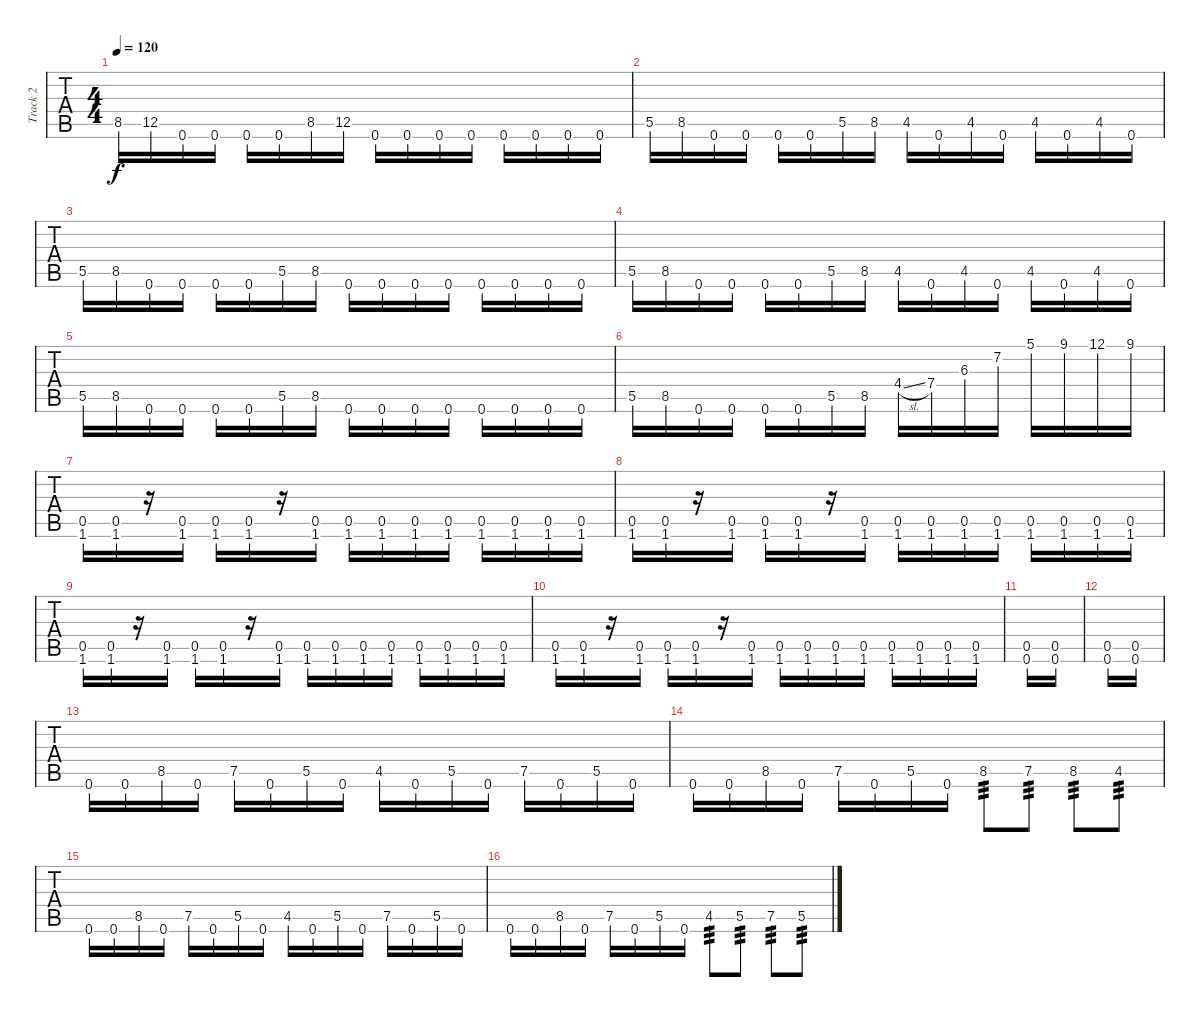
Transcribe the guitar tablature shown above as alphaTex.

\track ("Track 2" "Track 2") {instrument distortionguitar bank 255}
\staff {tabs}
\tuning (D4 A3 F3 C3 G2 C2) {hide}
\ts (4 4)
\tempo 120
\clef g2
\ks c
8.5.16{dy f} 12.5.16 0.6.16 0.6.16 0.6.16 0.6.16 8.5.16 12.5.16 0.6.16 0.6.16 0.6.16 0.6.16 0.6.16 0.6.16 0.6.16 0.6.16 |
5.5.16 8.5.16 0.6.16 0.6.16 0.6.16 0.6.16 5.5.16 8.5.16 4.5.16 0.6.16 4.5.16 0.6.16 4.5.16 0.6.16 4.5.16 0.6.16 |
5.5.16 8.5.16 0.6.16 0.6.16 0.6.16 0.6.16 5.5.16 8.5.16 0.6.16 0.6.16 0.6.16 0.6.16 0.6.16 0.6.16 0.6.16 0.6.16 |
5.5.16 8.5.16 0.6.16 0.6.16 0.6.16 0.6.16 5.5.16 8.5.16 4.5.16 0.6.16 4.5.16 0.6.16 4.5.16 0.6.16 4.5.16 0.6.16 |
5.5.16 8.5.16 0.6.16 0.6.16 0.6.16 0.6.16 5.5.16 8.5.16 0.6.16 0.6.16 0.6.16 0.6.16 0.6.16 0.6.16 0.6.16 0.6.16 |
5.5.16 8.5.16 0.6.16 0.6.16 0.6.16 0.6.16 5.5.16 8.5.16 4.4{sl}.16 7.4.16 6.3.16 7.2.16 5.1.16 9.1.16 12.1.16 9.1.16 |
(0.5 1.6).16 (0.5 1.6).16 r.16 (0.5 1.6).16 (0.5 1.6).16 (0.5 1.6).16 r.16 (0.5 1.6).16 (0.5 1.6).16 (0.5 1.6).16 (0.5 1.6).16 (0.5 1.6).16 (0.5 1.6).16 (0.5 1.6).16 (0.5 1.6).16 (0.5 1.6).16 |
(0.5 1.6).16 (0.5 1.6).16 r.16 (0.5 1.6).16 (0.5 1.6).16 (0.5 1.6).16 r.16 (0.5 1.6).16 (0.5 1.6).16 (0.5 1.6).16 (0.5 1.6).16 (0.5 1.6).16 (0.5 1.6).16 (0.5 1.6).16 (0.5 1.6).16 (0.5 1.6).16 |
(0.5 1.6).16 (0.5 1.6).16 r.16 (0.5 1.6).16 (0.5 1.6).16 (0.5 1.6).16 r.16 (0.5 1.6).16 (0.5 1.6).16 (0.5 1.6).16 (0.5 1.6).16 (0.5 1.6).16 (0.5 1.6).16 (0.5 1.6).16 (0.5 1.6).16 (0.5 1.6).16 |
(0.5 1.6).16 (0.5 1.6).16 r.16 (0.5 1.6).16 (0.5 1.6).16 (0.5 1.6).16 r.16 (0.5 1.6).16 (0.5 1.6).16 (0.5 1.6).16 (0.5 1.6).16 (0.5 1.6).16 (0.5 1.6).16 (0.5 1.6).16 (0.5 1.6).16 (0.5 1.6).16 |
(0.5 0.6).16 (0.5 0.6).16 |
(0.5 0.6).16 (0.5 0.6).16 |
0.6.16 0.6.16 8.5.16 0.6.16 7.5.16 0.6.16 5.5.16 0.6.16 4.5.16 0.6.16 5.5.16 0.6.16 7.5.16 0.6.16 5.5.16 0.6.16 |
0.6.16 0.6.16 8.5.16 0.6.16 7.5.16 0.6.16 5.5.16 0.6.16 8.5.8{tp 3} 7.5.8{tp 3} 8.5.8{tp 3} 4.5.8{tp 3} |
0.6.16 0.6.16 8.5.16 0.6.16 7.5.16 0.6.16 5.5.16 0.6.16 4.5.16 0.6.16 5.5.16 0.6.16 7.5.16 0.6.16 5.5.16 0.6.16 |
0.6.16 0.6.16 8.5.16 0.6.16 7.5.16 0.6.16 5.5.16 0.6.16 4.5.8{tp 3} 5.5.8{tp 3} 7.5.8{tp 3} 5.5.8{tp 3}
